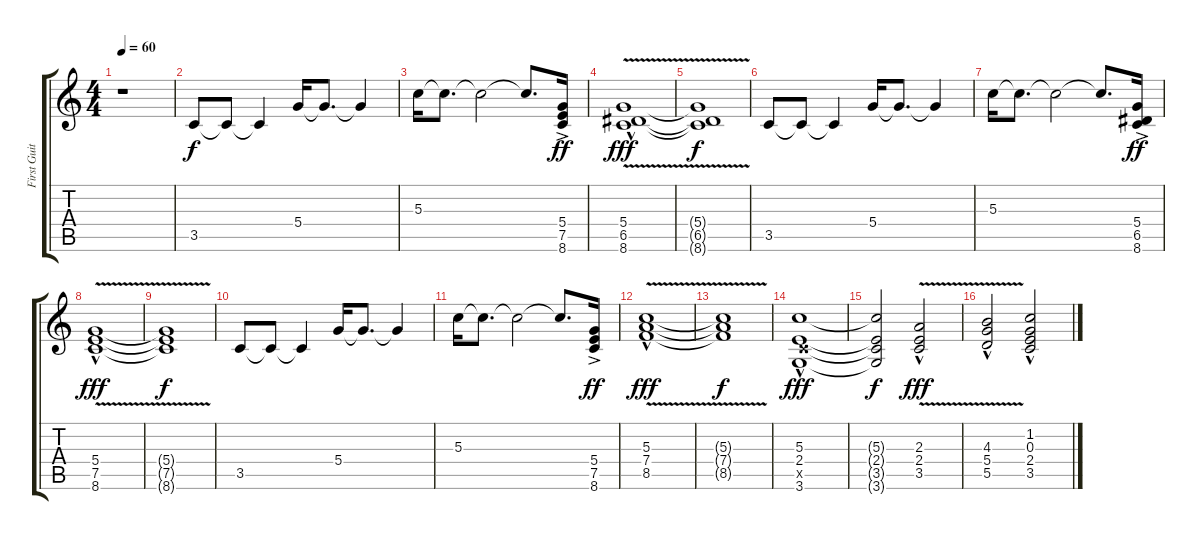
\track ("First Guitar" "First Guit") {instrument distortionguitar}
\staff {score tabs}
\tuning (E4 B3 G3 D3 A2 E2) {hide}
\ts (4 4)
\tempo 60
\clef g2
\ks c
r.1{dy f instrument distortionguitar} |
3.5.8 3.5{t}.8 3.5{t}.4 5.4.16 5.4{t}.8{d} 5.4{t}.4 |
5.3.16 5.3{t}.8{d} 5.3{t}.2 5.3{t}.8{d} (5.4{ac} 7.5{ac} 8.6{ac}).16{dy ff} |
(5.4{v hac} 6.5{v hac} 8.6{v hac}).1{dy fff} |
(5.4{v t} 6.5{v t} 8.6{v t}).1{dy f} |
3.5.8 3.5{t}.8 3.5{t}.4 5.4.16 5.4{t}.8{d} 5.4{t}.4 |
5.3.16 5.3{t}.8{d} 5.3{t}.2 5.3{t}.8{d} (5.4{ac} 6.5{ac} 8.6{ac}).16{dy ff} |
(5.4{v hac} 7.5{v hac} 8.6{v hac}).1{dy fff} |
(5.4{v t} 7.5{v t} 8.6{v t}).1{dy f} |
3.5.8 3.5{t}.8 3.5{t}.4 5.4.16 5.4{t}.8{d} 5.4{t}.4 |
5.3.16 5.3{t}.8{d} 5.3{t}.2 5.3{t}.8{d} (5.4{ac} 7.5{ac} 8.6{ac}).16{dy ff} |
(5.3{v hac} 7.4{v hac} 8.5{v hac}).1{dy fff} |
(5.3{v t} 7.4{v t} 8.5{v t}).1{dy f} |
(5.3{hac} 2.4{hac} 3.5{hac x} 3.6{hac}).1{dy fff} |
(5.3{t} 2.4{t} 3.5{t} 3.6{t}).2{dy f} (2.3{v hac} 2.4{v hac} 3.5{v hac}).2{dy fff} |
(4.3{v hac} 5.4{v hac} 5.5{v hac}).2 (1.2{hac} 0.3{hac} 2.4{hac} 3.5{hac}).2
